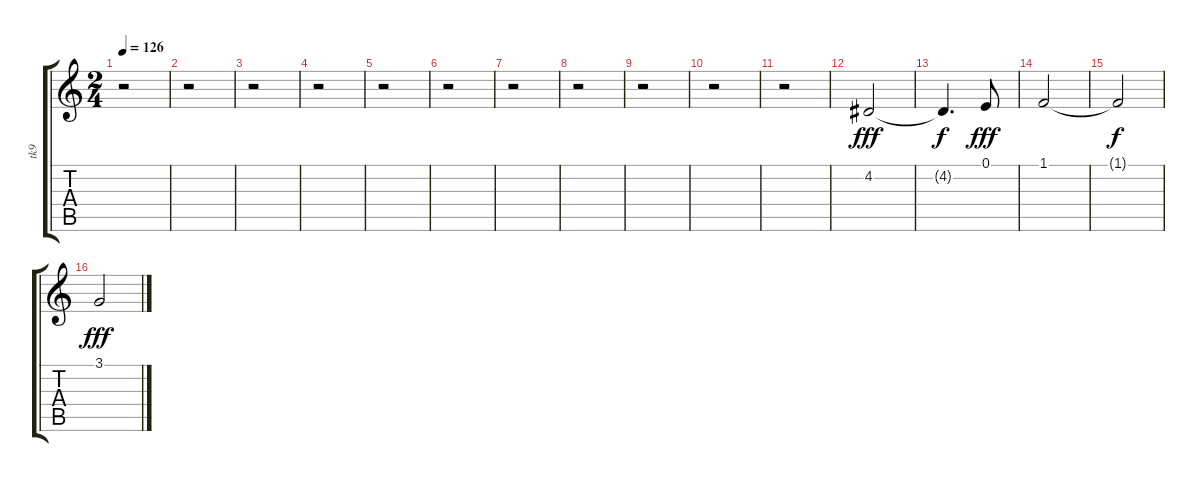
\track ("tk9" "tk9") {instrument stringensemble1}
\staff {score tabs}
\tuning (E4 B3 G3 D3 A2 E2) {hide}
\ts (2 4)
\tempo 126
\clef g2
\ks c
r.2{dy fff} |
r.2 |
r.2 |
r.2 |
r.2 |
r.2 |
r.2 |
r.2 |
r.2 |
r.2 |
r.2 |
4.2.2 |
4.2{t}.4{d dy f} 0.1.8{dy fff} |
1.1.2 |
1.1{t}.2{dy f} |
3.1.2{dy fff}
